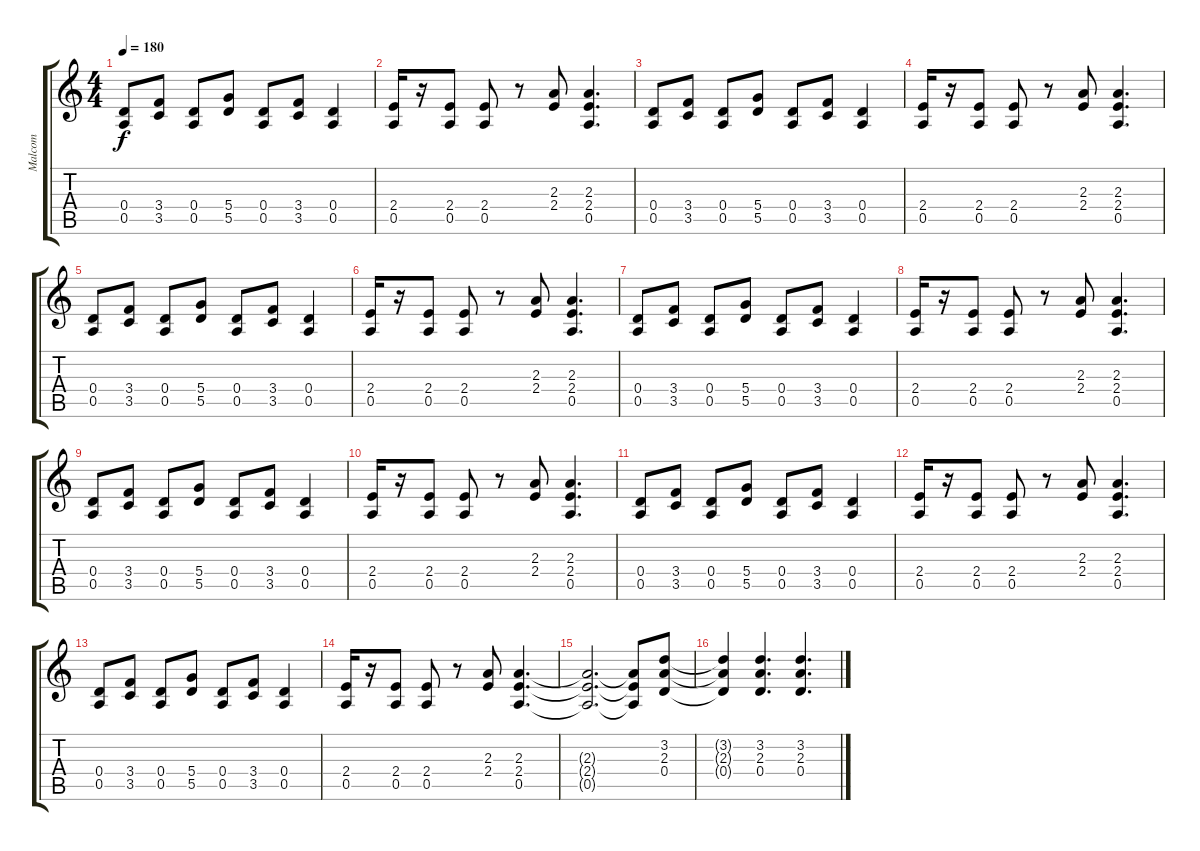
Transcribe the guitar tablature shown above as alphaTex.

\track ("Malcom" "Malcom") {instrument distortionguitar}
\staff {score tabs}
\tuning (E4 B3 G3 D3 A2 E2) {hide}
\ts (4 4)
\tempo 180
\clef g2
\ks c
(0.4 0.5).8{dy f} (3.4 3.5).8 (0.4 0.5).8 (5.4 5.5).8 (0.4 0.5).8 (3.4 3.5).8 (0.4 0.5).4 |
(2.4 0.5).16 r.16 (2.4 0.5).8 (2.4 0.5).8 r.8 (2.3 2.4).8 (2.3 2.4 0.5).4{d} |
(0.4 0.5).8 (3.4 3.5).8 (0.4 0.5).8 (5.4 5.5).8 (0.4 0.5).8 (3.4 3.5).8 (0.4 0.5).4 |
(2.4 0.5).16 r.16 (2.4 0.5).8 (2.4 0.5).8 r.8 (2.3 2.4).8 (2.3 2.4 0.5).4{d} |
(0.4 0.5).8 (3.4 3.5).8 (0.4 0.5).8 (5.4 5.5).8 (0.4 0.5).8 (3.4 3.5).8 (0.4 0.5).4 |
(2.4 0.5).16 r.16 (2.4 0.5).8 (2.4 0.5).8 r.8 (2.3 2.4).8 (2.3 2.4 0.5).4{d} |
(0.4 0.5).8 (3.4 3.5).8 (0.4 0.5).8 (5.4 5.5).8 (0.4 0.5).8 (3.4 3.5).8 (0.4 0.5).4 |
(2.4 0.5).16 r.16 (2.4 0.5).8 (2.4 0.5).8 r.8 (2.3 2.4).8 (2.3 2.4 0.5).4{d} |
(0.4 0.5).8 (3.4 3.5).8 (0.4 0.5).8 (5.4 5.5).8 (0.4 0.5).8 (3.4 3.5).8 (0.4 0.5).4 |
(2.4 0.5).16 r.16 (2.4 0.5).8 (2.4 0.5).8 r.8 (2.3 2.4).8 (2.3 2.4 0.5).4{d} |
(0.4 0.5).8 (3.4 3.5).8 (0.4 0.5).8 (5.4 5.5).8 (0.4 0.5).8 (3.4 3.5).8 (0.4 0.5).4 |
(2.4 0.5).16 r.16 (2.4 0.5).8 (2.4 0.5).8 r.8 (2.3 2.4).8 (2.3 2.4 0.5).4{d} |
(0.4 0.5).8 (3.4 3.5).8 (0.4 0.5).8 (5.4 5.5).8 (0.4 0.5).8 (3.4 3.5).8 (0.4 0.5).4 |
(2.4 0.5).16 r.16 (2.4 0.5).8 (2.4 0.5).8 r.8 (2.3 2.4).8 (2.3 2.4 0.5).4{d} |
(2.3{t} 2.4{t} 0.5{t}).2{d} (2.3{t} 2.4{t} 0.5{t}).8 (3.2 2.3 0.4).8 |
(3.2{t} 2.3{t} 0.4{t}).4 (3.2 2.3 0.4).4{d} (3.2 2.3 0.4).4{d}
